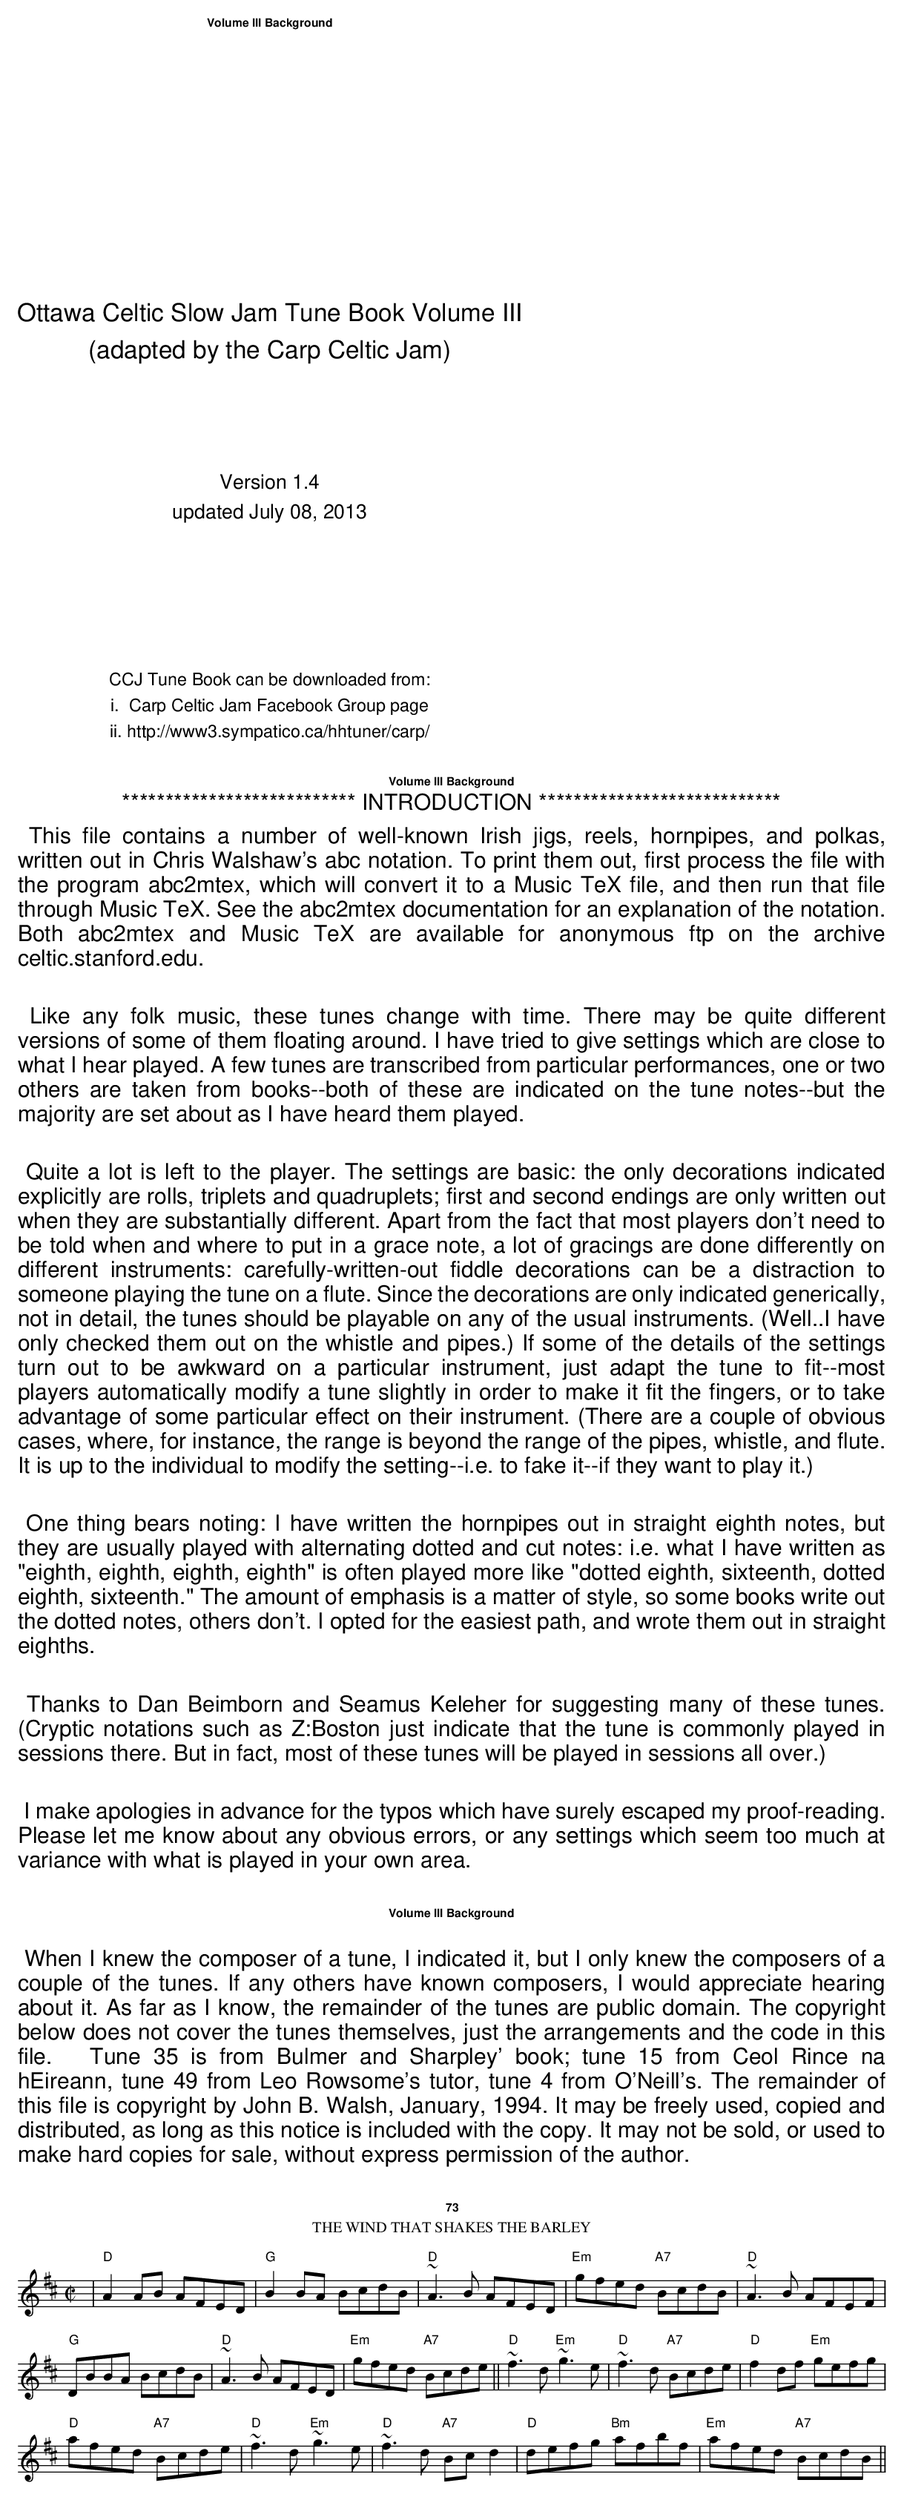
X:1
T:Wind That Shakes the Barley, The
E:7
M:C|
K:D
|"D"A2AB AFED|"G"B2BA BcdB|"D"~A3 B AFED|\
"Em"gfed "A7"BcdB|"D"~A3B AFEF|
"G"DBBA BcdB|"D"~A3B AFED|"Em"gfed "A7"Bcde||\
"D"~f3d "Em"~g3e|"D"~f3d "A7"Bcde|"D"f2df "Em"gefg|
"D"afed "A7"Bcde| "D"~f3d "Em"~g3e|"D"~f3d "A7" Bcd2|\
"D"defg "Bm"afbf|"Em"afed "A7"BcdB||
